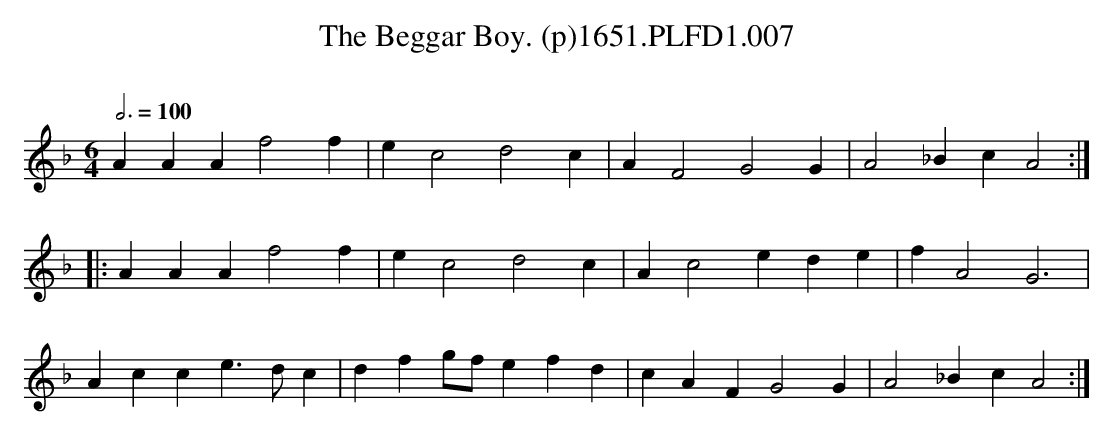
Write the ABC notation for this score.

X:1
T:Beggar Boy. (p)1651.PLFD1.007, The
M:6/4
L:1/4
Q:3/4=100
O:
K:F
AAA  f2 f|ec2 d2 c|A F2G2 G|A2 _B c A2:|
|:AAA f2 f|ec2 d2 c|A c2ede|f A2 G3|
Acc e>dc|dfg/f/ efd|cAF G2 G|A2 _B cA2:|
